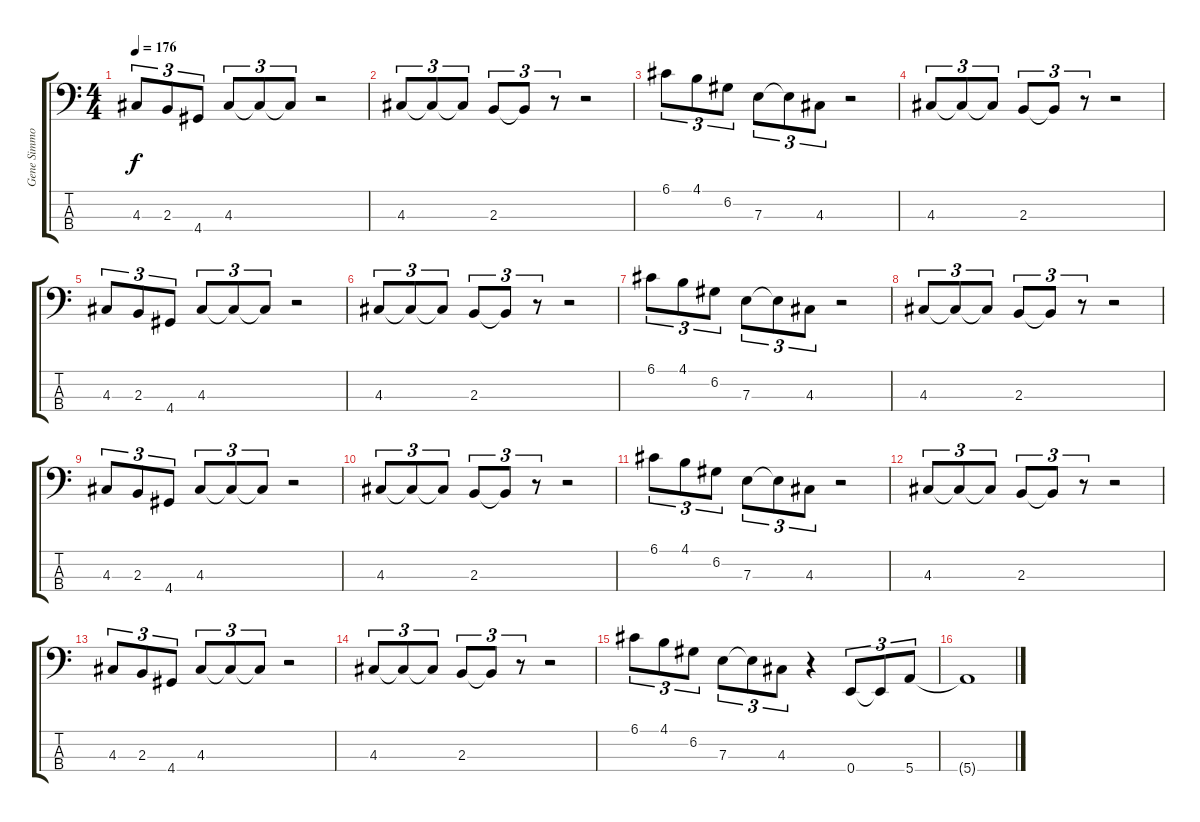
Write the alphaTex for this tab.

\track ("Gene Simmons" "Gene Simmo") {instrument electricbasspick}
\staff {score tabs}
\tuning (G2 D2 A1 E1) {hide}
\ts (4 4)
\tempo 176
\clef f4
\ks c
4.3.8{tu (3 2) dy f} 2.3.8{tu (3 2)} 4.4.8{tu (3 2)} 4.3.8{tu (3 2)} 4.3{t}.8{tu (3 2)} 4.3{t}.8{tu (3 2)} r.2 |
4.3.8{tu (3 2)} 4.3{t}.8{tu (3 2)} 4.3{t}.8{tu (3 2)} 2.3.8{tu (3 2)} 2.3{t}.8{tu (3 2)} r.8{tu (3 2)} r.2 |
6.1.8{tu (3 2)} 4.1.8{tu (3 2)} 6.2.8{tu (3 2)} 7.3.8{tu (3 2)} 7.3{t}.8{tu (3 2)} 4.3.8{tu (3 2)} r.2 |
4.3.8{tu (3 2)} 4.3{t}.8{tu (3 2)} 4.3{t}.8{tu (3 2)} 2.3.8{tu (3 2)} 2.3{t}.8{tu (3 2)} r.8{tu (3 2)} r.2 |
4.3.8{tu (3 2)} 2.3.8{tu (3 2)} 4.4.8{tu (3 2)} 4.3.8{tu (3 2)} 4.3{t}.8{tu (3 2)} 4.3{t}.8{tu (3 2)} r.2 |
4.3.8{tu (3 2)} 4.3{t}.8{tu (3 2)} 4.3{t}.8{tu (3 2)} 2.3.8{tu (3 2)} 2.3{t}.8{tu (3 2)} r.8{tu (3 2)} r.2 |
6.1.8{tu (3 2)} 4.1.8{tu (3 2)} 6.2.8{tu (3 2)} 7.3.8{tu (3 2)} 7.3{t}.8{tu (3 2)} 4.3.8{tu (3 2)} r.2 |
4.3.8{tu (3 2)} 4.3{t}.8{tu (3 2)} 4.3{t}.8{tu (3 2)} 2.3.8{tu (3 2)} 2.3{t}.8{tu (3 2)} r.8{tu (3 2)} r.2 |
4.3.8{tu (3 2)} 2.3.8{tu (3 2)} 4.4.8{tu (3 2)} 4.3.8{tu (3 2)} 4.3{t}.8{tu (3 2)} 4.3{t}.8{tu (3 2)} r.2 |
4.3.8{tu (3 2)} 4.3{t}.8{tu (3 2)} 4.3{t}.8{tu (3 2)} 2.3.8{tu (3 2)} 2.3{t}.8{tu (3 2)} r.8{tu (3 2)} r.2 |
6.1.8{tu (3 2)} 4.1.8{tu (3 2)} 6.2.8{tu (3 2)} 7.3.8{tu (3 2)} 7.3{t}.8{tu (3 2)} 4.3.8{tu (3 2)} r.2 |
4.3.8{tu (3 2)} 4.3{t}.8{tu (3 2)} 4.3{t}.8{tu (3 2)} 2.3.8{tu (3 2)} 2.3{t}.8{tu (3 2)} r.8{tu (3 2)} r.2 |
4.3.8{tu (3 2)} 2.3.8{tu (3 2)} 4.4.8{tu (3 2)} 4.3.8{tu (3 2)} 4.3{t}.8{tu (3 2)} 4.3{t}.8{tu (3 2)} r.2 |
4.3.8{tu (3 2)} 4.3{t}.8{tu (3 2)} 4.3{t}.8{tu (3 2)} 2.3.8{tu (3 2)} 2.3{t}.8{tu (3 2)} r.8{tu (3 2)} r.2 |
6.1.8{tu (3 2)} 4.1.8{tu (3 2)} 6.2.8{tu (3 2)} 7.3.8{tu (3 2)} 7.3{t}.8{tu (3 2)} 4.3.8{tu (3 2)} r.4 0.4.8{tu (3 2)} 0.4{t}.8{tu (3 2)} 5.4.8{tu (3 2)} |
5.4{t}.1
